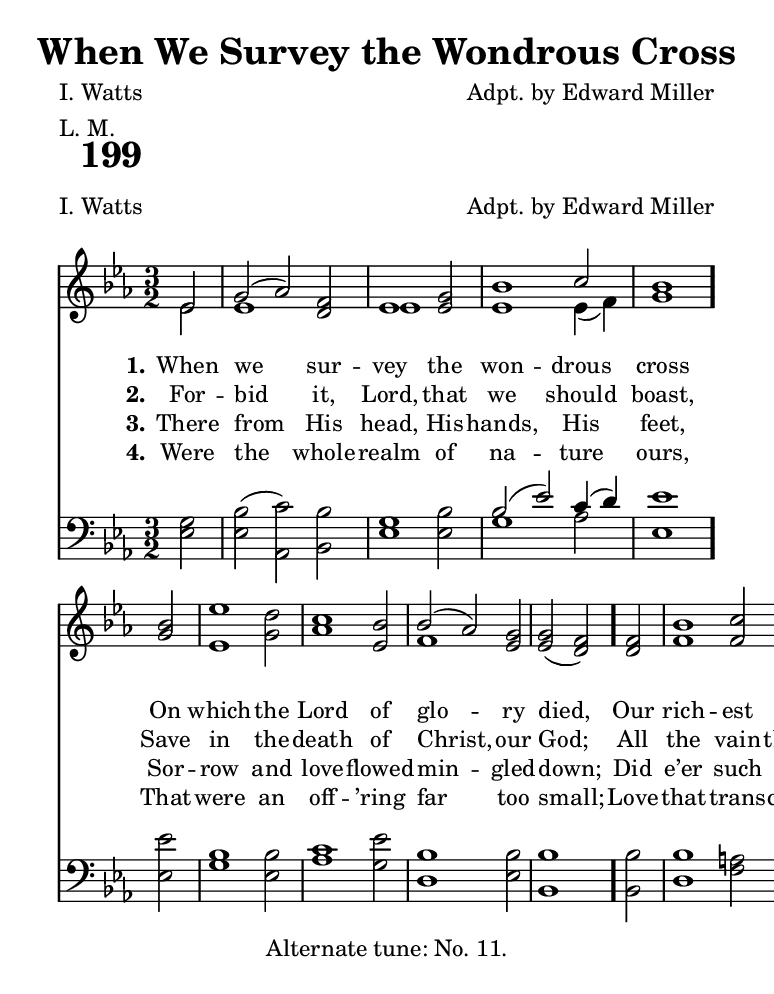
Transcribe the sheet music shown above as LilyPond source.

\include "common/global.ily"
\paper {
  \include "common/paper.ily"
  ragged-last-bottom = ##t
  systems-per-page = ##f
  system-count = 2
% decrease system-to-system padding to fit onto page with previous score
system-system-spacing.padding = 2
system-system-spacing.basic-distance = 2
score-markup-spacing.padding = 1
score-markup-spacing.basic-distance = 1

  scoreTitleMarkup = \markup {
    \override #'(baseline-skip . 3.5)
    \column {
      \override #'(baseline-skip . 3.5)
      \column {
        \fill-line {
          \huge \larger \larger \bold {
            \concat { "  " \fromproperty #'header:hymnnumber }
            \mytitle
            \null
          }
        }
        \fill-line {
          % less lowering (to save vertical space)
          \lower #1 \fromproperty #'header:poet
          \smaller \bold \mysubtitle
          \lower #1 \fromproperty #'header:composer
        }
      }
    }
  }
}

\header{
  %gospel
  hymnnumber = "199"
  title = "When We Survey the Wondrous Cross"
  tunename = "Rockingham"
  meter = "L. M."
  poet = "I. Watts"
  composer = "Adpt. by Edward Miller"
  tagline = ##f
}

global = {
  \include "common/overrides.ily"
  \override Staff.TimeSignature.style = #'numbered
  \time 3/2
  \override Score.MetronomeMark.transparent = ##t % hide all fermata changes too
  \tempo 2=90
  \key ees \major
  \partial 2
  \autoBeamOff
}

notesSoprano = {
\global
\relative c' {

  ees2 | g( aes) f | ees1 g2 | bes1 c2 | bes1
  bes2 | ees1 d2 | c1 bes2 | bes( aes) g | g( f)
  f2 | bes1 c2 | d1 bes2 | ees( g,) a | bes1
  ees,2 | aes1 g2 | f1 ees2 | ees4( f g2) f | ees1

  \bar "|."

}
}

notesAlto = {
\global
\relative e' {

  ees2 | ees1 d2 | ees1 ees2 | ees1 ees4( f) | g1
  g2 | ees1 g2 | aes1 ees2 | f1 ees2 | ees( d)
  d2 | f1 f2 | f1 d2 | ees1 ees2 | d1
  ees2 | ees( d) ees | c1 ees2 | bes2( ees) d | ees1

}
}

notesTenor = {
\global
\relative a {

  g2 | bes( c) bes | g1 bes2 | bes( ees) c4( d) | ees1
  ees2 | bes1 bes2 | c1 ees2 | bes1 bes2 | bes1
  bes2 | bes1 a2 | bes1 bes2 | bes1 f2 | f1
  bes2 | aes1 bes2 | c1 bes2 | g4( aes bes2.) aes4 | g1

}
}

notesBass = {
\global
\relative f {

  ees2 | ees( aes,) bes | ees1 ees2 g1 aes2 | ees1
  ees2 | g1 ees2 | aes1 g2 | d1 ees2 | bes1
  bes2 d1 f2 | bes1 aes2 | g( ees) f | bes,1
  g'2 | f1 ees2 | aes,1 g2 | bes1 bes2 | ees1

}
}

wordsA = \lyricmode {
\set stanza = "1."

When we sur -- vey the won -- drous cross \bar "."
On which the Lord of glo -- ry died, \bar "."
Our rich -- est gain we count but loss, \bar "."
And pour con -- tempt on all our pride. \bar "."

}

wordsB = \lyricmode {
\set stanza = "2."

For -- bid it, Lord, that we should boast,
Save in the death of Christ, our God;
All the vain things that charm us most,
We’d sac -- ri -- fice them to His blood.

}

wordsC = \lyricmode {
\set stanza = "3."

There from His head, His hands, His feet,
Sor -- row and love flowed min -- gled down;
Did e’er such love and sor -- row meet,
Or thorns com -- pose so rich a crown?

}

wordsD = \lyricmode {
\set stanza = "4."

Were the whole realm of na -- ture ours,
That were an off -- ’ring far too small;
Love that trans -- cends our high -- est pow’rs
De -- mands our soul, our life, our all.

}

\score {
  \context ChoirStaff <<
    \context Staff = upper <<
      \set Staff.autoBeaming = ##f
      \set ChoirStaff.systemStartDelimiter = #'SystemStartBar
      \set ChoirStaff.printPartCombineTexts = ##f
      \partcombine #'(2 . 11) \notesSoprano \notesAlto
      \context NullVoice = sopranos { \voiceOne << \notesSoprano >> }
      \context Lyrics = one   \lyricsto sopranos \wordsA
      \context Lyrics = two   \lyricsto sopranos \wordsB
      \context Lyrics = three \lyricsto sopranos \wordsC
      \context Lyrics = four  \lyricsto sopranos \wordsD
    >>
    \context Staff = men <<
      \set Staff.autoBeaming = ##f
      \clef bass
      \set ChoirStaff.printPartCombineTexts = ##f
      \partcombine #'(2 . 11) \notesTenor \notesBass
    >>
  >>
  \layout {
    \include "common/layout.ily"
    \context {
      \Lyrics
      % Compensate for wide lyrics by squashing things a bit
      \override LyricSpace.minimum-distance = #0.25
    }

  }
  #(cond ((ly:get-option 'eog-midi-permitted) #{ \midi{
    \include "common/midi.ily"
  } #}))
}

\noPageBreak \markup { \fill-line { \line { Alternate tune: No. 11. } } }

\version "2.19.49"  % necessary for upgrading to future LilyPond versions.

% vi:set et ts=2 sw=2 ai nocindent syntax=lilypond:
